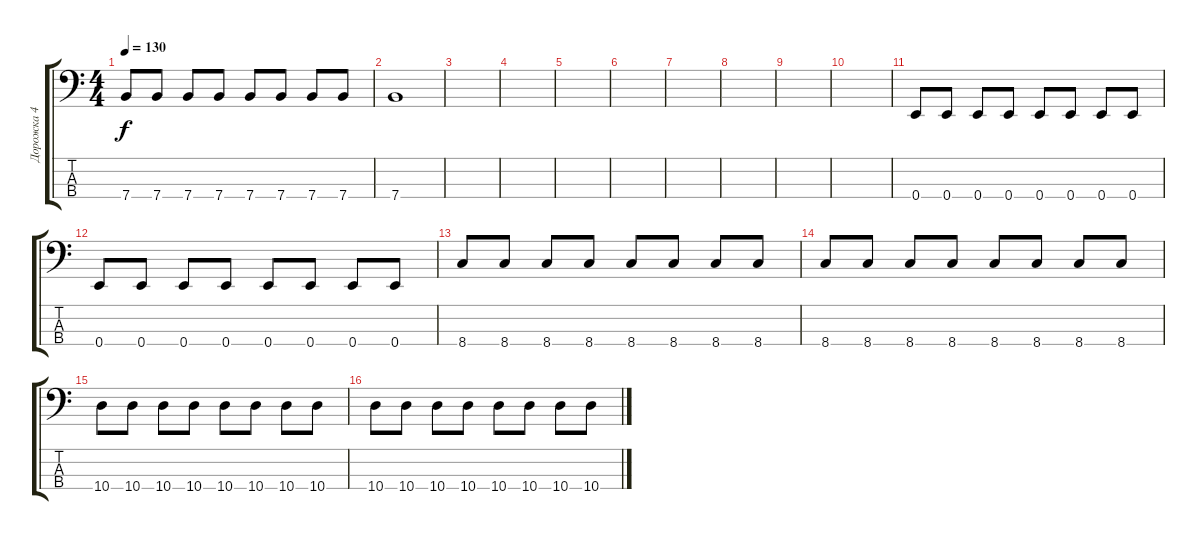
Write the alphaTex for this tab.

\track ("Дорожка 4" "Дорожка 4") {instrument electricbassfinger}
\staff {score tabs}
\tuning (G2 D2 A1 E1) {hide}
\ts (4 4)
\tempo 130
\clef f4
\ks c
7.4.8{dy f} 7.4.8 7.4.8 7.4.8 7.4.8 7.4.8 7.4.8 7.4.8 |
7.4.1 |
|
|
|
|
|
|
|
|
0.4.8 0.4.8 0.4.8 0.4.8 0.4.8 0.4.8 0.4.8 0.4.8 |
0.4.8 0.4.8 0.4.8 0.4.8 0.4.8 0.4.8 0.4.8 0.4.8 |
8.4.8 8.4.8 8.4.8 8.4.8 8.4.8 8.4.8 8.4.8 8.4.8 |
8.4.8 8.4.8 8.4.8 8.4.8 8.4.8 8.4.8 8.4.8 8.4.8 |
10.4.8 10.4.8 10.4.8 10.4.8 10.4.8 10.4.8 10.4.8 10.4.8 |
10.4.8 10.4.8 10.4.8 10.4.8 10.4.8 10.4.8 10.4.8 10.4.8
